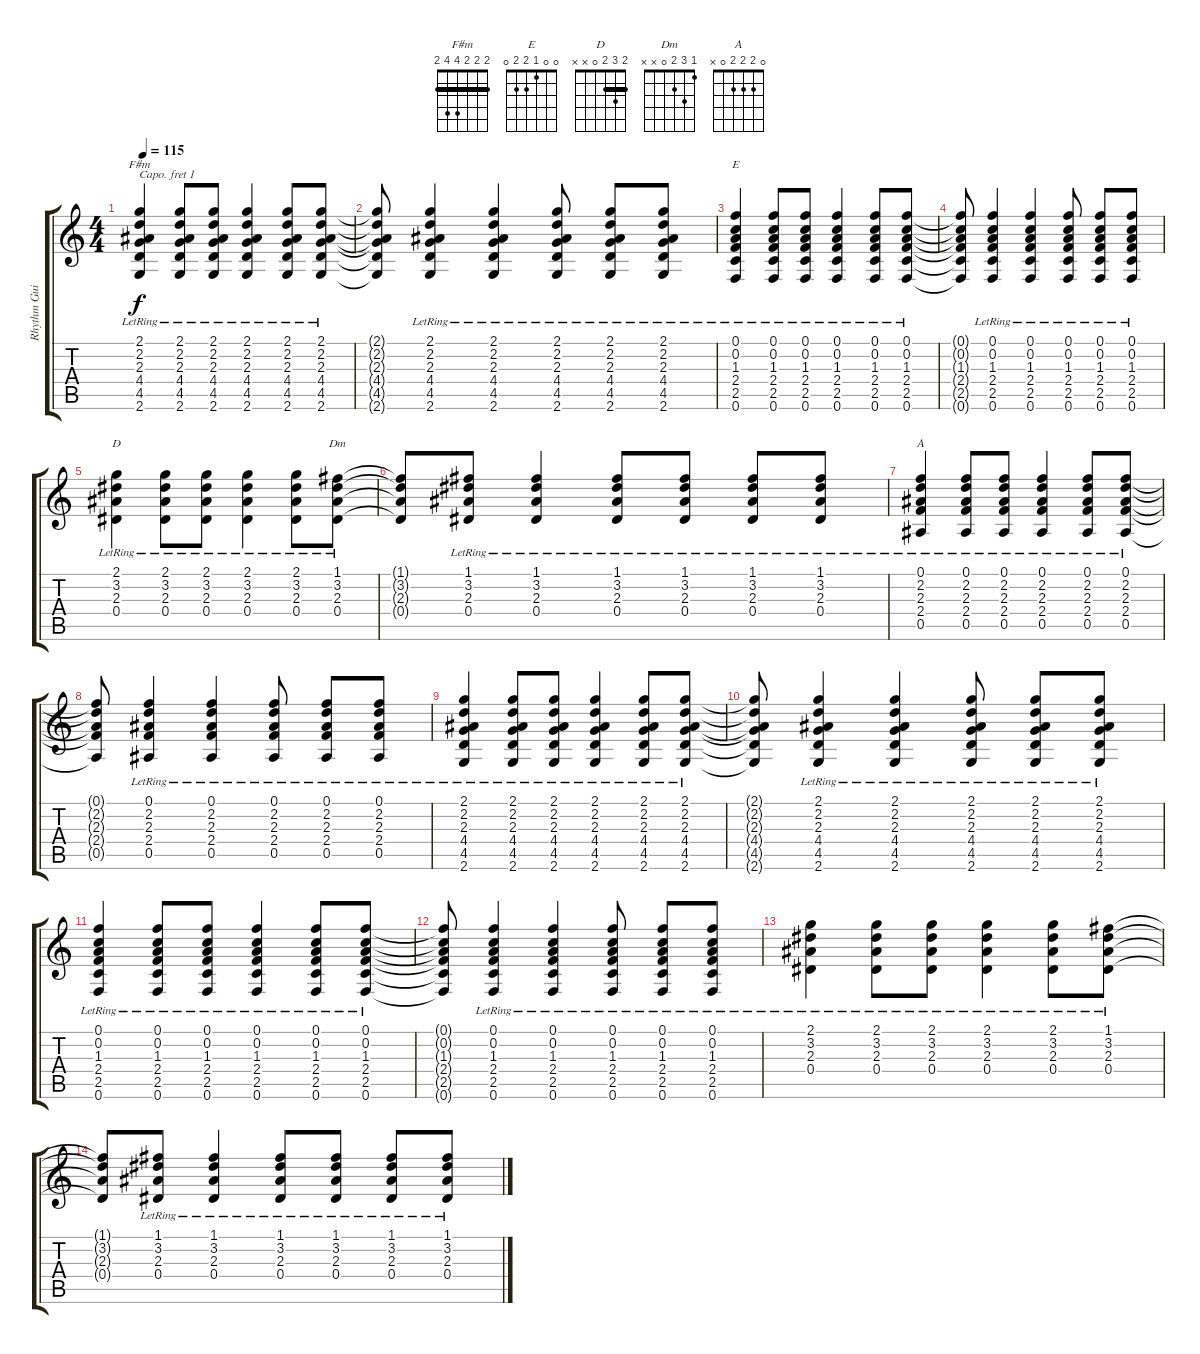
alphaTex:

\track ("Rhythm Guitar" "Rhythm Gui") {instrument acousticguitarsteel}
\staff {score tabs}
\capo 1
\tuning (E4 B3 G3 D3 A2 E2) {hide}
\chord ("F#m" 2 2 2 4 4 2) {barre 2}
\chord ("E" 0 0 1 2 2 0)
\chord ("D" 2 3 2 0 x x) {barre 2}
\chord ("Dm" 1 3 2 0 x x)
\chord ("A" 0 2 2 2 0 x)
\ts (4 4)
\tempo 115
\clef g2
\ks c
(2.1{lr} 2.2{lr} 2.3{lr} 4.4{lr} 4.5{lr} 2.6{lr}).4{ch "F#m" dy f} (2.1{lr} 2.2{lr} 2.3{lr} 4.4{lr} 4.5{lr} 2.6{lr}).8 (2.1{lr} 2.2{lr} 2.3{lr} 4.4{lr} 4.5{lr} 2.6{lr}).8 (2.1{lr} 2.2{lr} 2.3{lr} 4.4{lr} 4.5{lr} 2.6{lr}).4 (2.1{lr} 2.2{lr} 2.3{lr} 4.4{lr} 4.5{lr} 2.6{lr}).8 (2.1{lr} 2.2{lr} 2.3{lr} 4.4{lr} 4.5{lr} 2.6{lr}).8 |
(2.1{t} 2.2{t} 2.3{t} 4.4{t} 4.5{t} 2.6{t}).8 (2.1{lr} 2.2{lr} 2.3{lr} 4.4{lr} 4.5{lr} 2.6{lr}).4 (2.1{lr} 2.2{lr} 2.3{lr} 4.4{lr} 4.5{lr} 2.6{lr}).4 (2.1{lr} 2.2{lr} 2.3{lr} 4.4{lr} 4.5{lr} 2.6{lr}).8 (2.1{lr} 2.2{lr} 2.3{lr} 4.4{lr} 4.5{lr} 2.6{lr}).8 (2.1{lr} 2.2{lr} 2.3{lr} 4.4{lr} 4.5{lr} 2.6{lr}).8 |
(0.1{lr} 0.2{lr} 1.3{lr} 2.4{lr} 2.5{lr} 0.6{lr}).4{ch "E"} (0.1{lr} 0.2{lr} 1.3{lr} 2.4{lr} 2.5{lr} 0.6{lr}).8 (0.1{lr} 0.2{lr} 1.3{lr} 2.4{lr} 2.5{lr} 0.6{lr}).8 (0.1{lr} 0.2{lr} 1.3{lr} 2.4{lr} 2.5{lr} 0.6{lr}).4 (0.1{lr} 0.2{lr} 1.3{lr} 2.4{lr} 2.5{lr} 0.6{lr}).8 (0.1{lr} 0.2{lr} 1.3{lr} 2.4{lr} 2.5{lr} 0.6{lr}).8 |
(0.1{t} 0.2{t} 1.3{t} 2.4{t} 2.5{t} 0.6{t}).8 (0.1{lr} 0.2{lr} 1.3{lr} 2.4{lr} 2.5{lr} 0.6{lr}).4 (0.1{lr} 0.2{lr} 1.3{lr} 2.4{lr} 2.5{lr} 0.6{lr}).4 (0.1{lr} 0.2{lr} 1.3{lr} 2.4{lr} 2.5{lr} 0.6{lr}).8 (0.1{lr} 0.2{lr} 1.3{lr} 2.4{lr} 2.5{lr} 0.6{lr}).8 (0.1{lr} 0.2{lr} 1.3{lr} 2.4{lr} 2.5{lr} 0.6{lr}).8 |
(2.1{lr} 3.2{lr} 2.3{lr} 0.4{lr}).4{ch "D"} (2.1{lr} 3.2{lr} 2.3{lr} 0.4{lr}).8 (2.1{lr} 3.2{lr} 2.3{lr} 0.4{lr}).8 (2.1{lr} 3.2{lr} 2.3{lr} 0.4{lr}).4 (2.1{lr} 3.2{lr} 2.3{lr} 0.4{lr}).8 (1.1{lr} 3.2{lr} 2.3{lr} 0.4{lr}).8{ch "Dm"} |
(1.1{t} 3.2{t} 2.3{t} 0.4{t}).8 (1.1{lr} 3.2{lr} 2.3{lr} 0.4{lr}).8 (1.1{lr} 3.2{lr} 2.3{lr} 0.4{lr}).4 (1.1{lr} 3.2{lr} 2.3{lr} 0.4{lr}).8 (1.1{lr} 3.2{lr} 2.3{lr} 0.4{lr}).8 (1.1{lr} 3.2{lr} 2.3{lr} 0.4{lr}).8 (1.1{lr} 3.2{lr} 2.3{lr} 0.4{lr}).8 |
(0.1{lr} 2.2{lr} 2.3{lr} 2.4{lr} 0.5{lr}).4{ch "A"} (0.1{lr} 2.2{lr} 2.3{lr} 2.4{lr} 0.5{lr}).8 (0.1{lr} 2.2{lr} 2.3{lr} 2.4{lr} 0.5{lr}).8 (0.1{lr} 2.2{lr} 2.3{lr} 2.4{lr} 0.5{lr}).4 (0.1{lr} 2.2{lr} 2.3{lr} 2.4{lr} 0.5{lr}).8 (0.1{lr} 2.2{lr} 2.3{lr} 2.4{lr} 0.5{lr}).8 |
(0.1{t} 2.2{t} 2.3{t} 2.4{t} 0.5{t}).8 (0.1{lr} 2.2{lr} 2.3{lr} 2.4{lr} 0.5{lr}).4 (0.1{lr} 2.2{lr} 2.3{lr} 2.4{lr} 0.5{lr}).4 (0.1{lr} 2.2{lr} 2.3{lr} 2.4{lr} 0.5{lr}).8 (0.1{lr} 2.2{lr} 2.3{lr} 2.4{lr} 0.5{lr}).8 (0.1{lr} 2.2{lr} 2.3{lr} 2.4{lr} 0.5{lr}).8 |
(2.1{lr} 2.2{lr} 2.3{lr} 4.4{lr} 4.5{lr} 2.6{lr}).4 (2.1{lr} 2.2{lr} 2.3{lr} 4.4{lr} 4.5{lr} 2.6{lr}).8 (2.1{lr} 2.2{lr} 2.3{lr} 4.4{lr} 4.5{lr} 2.6{lr}).8 (2.1{lr} 2.2{lr} 2.3{lr} 4.4{lr} 4.5{lr} 2.6{lr}).4 (2.1{lr} 2.2{lr} 2.3{lr} 4.4{lr} 4.5{lr} 2.6{lr}).8 (2.1{lr} 2.2{lr} 2.3{lr} 4.4{lr} 4.5{lr} 2.6{lr}).8 |
(2.1{t} 2.2{t} 2.3{t} 4.4{t} 4.5{t} 2.6{t}).8 (2.1{lr} 2.2{lr} 2.3{lr} 4.4{lr} 4.5{lr} 2.6{lr}).4 (2.1{lr} 2.2{lr} 2.3{lr} 4.4{lr} 4.5{lr} 2.6{lr}).4 (2.1{lr} 2.2{lr} 2.3{lr} 4.4{lr} 4.5{lr} 2.6{lr}).8 (2.1{lr} 2.2{lr} 2.3{lr} 4.4{lr} 4.5{lr} 2.6{lr}).8 (2.1{lr} 2.2{lr} 2.3{lr} 4.4{lr} 4.5{lr} 2.6{lr}).8 |
(0.1{lr} 0.2{lr} 1.3{lr} 2.4{lr} 2.5{lr} 0.6{lr}).4 (0.1{lr} 0.2{lr} 1.3{lr} 2.4{lr} 2.5{lr} 0.6{lr}).8 (0.1{lr} 0.2{lr} 1.3{lr} 2.4{lr} 2.5{lr} 0.6{lr}).8 (0.1{lr} 0.2{lr} 1.3{lr} 2.4{lr} 2.5{lr} 0.6{lr}).4 (0.1{lr} 0.2{lr} 1.3{lr} 2.4{lr} 2.5{lr} 0.6{lr}).8 (0.1{lr} 0.2{lr} 1.3{lr} 2.4{lr} 2.5{lr} 0.6{lr}).8 |
(0.1{t} 0.2{t} 1.3{t} 2.4{t} 2.5{t} 0.6{t}).8 (0.1{lr} 0.2{lr} 1.3{lr} 2.4{lr} 2.5{lr} 0.6{lr}).4 (0.1{lr} 0.2{lr} 1.3{lr} 2.4{lr} 2.5{lr} 0.6{lr}).4 (0.1{lr} 0.2{lr} 1.3{lr} 2.4{lr} 2.5{lr} 0.6{lr}).8 (0.1{lr} 0.2{lr} 1.3{lr} 2.4{lr} 2.5{lr} 0.6{lr}).8 (0.1{lr} 0.2{lr} 1.3{lr} 2.4{lr} 2.5{lr} 0.6{lr}).8 |
(2.1{lr} 3.2{lr} 2.3{lr} 0.4{lr}).4 (2.1{lr} 3.2{lr} 2.3{lr} 0.4{lr}).8 (2.1{lr} 3.2{lr} 2.3{lr} 0.4{lr}).8 (2.1{lr} 3.2{lr} 2.3{lr} 0.4{lr}).4 (2.1{lr} 3.2{lr} 2.3{lr} 0.4{lr}).8 (1.1{lr} 3.2{lr} 2.3{lr} 0.4{lr}).8 |
(1.1{t} 3.2{t} 2.3{t} 0.4{t}).8 (1.1{lr} 3.2{lr} 2.3{lr} 0.4{lr}).8 (1.1{lr} 3.2{lr} 2.3{lr} 0.4{lr}).4 (1.1{lr} 3.2{lr} 2.3{lr} 0.4{lr}).8 (1.1{lr} 3.2{lr} 2.3{lr} 0.4{lr}).8 (1.1{lr} 3.2{lr} 2.3{lr} 0.4{lr}).8 (1.1{lr} 3.2{lr} 2.3{lr} 0.4{lr}).8
